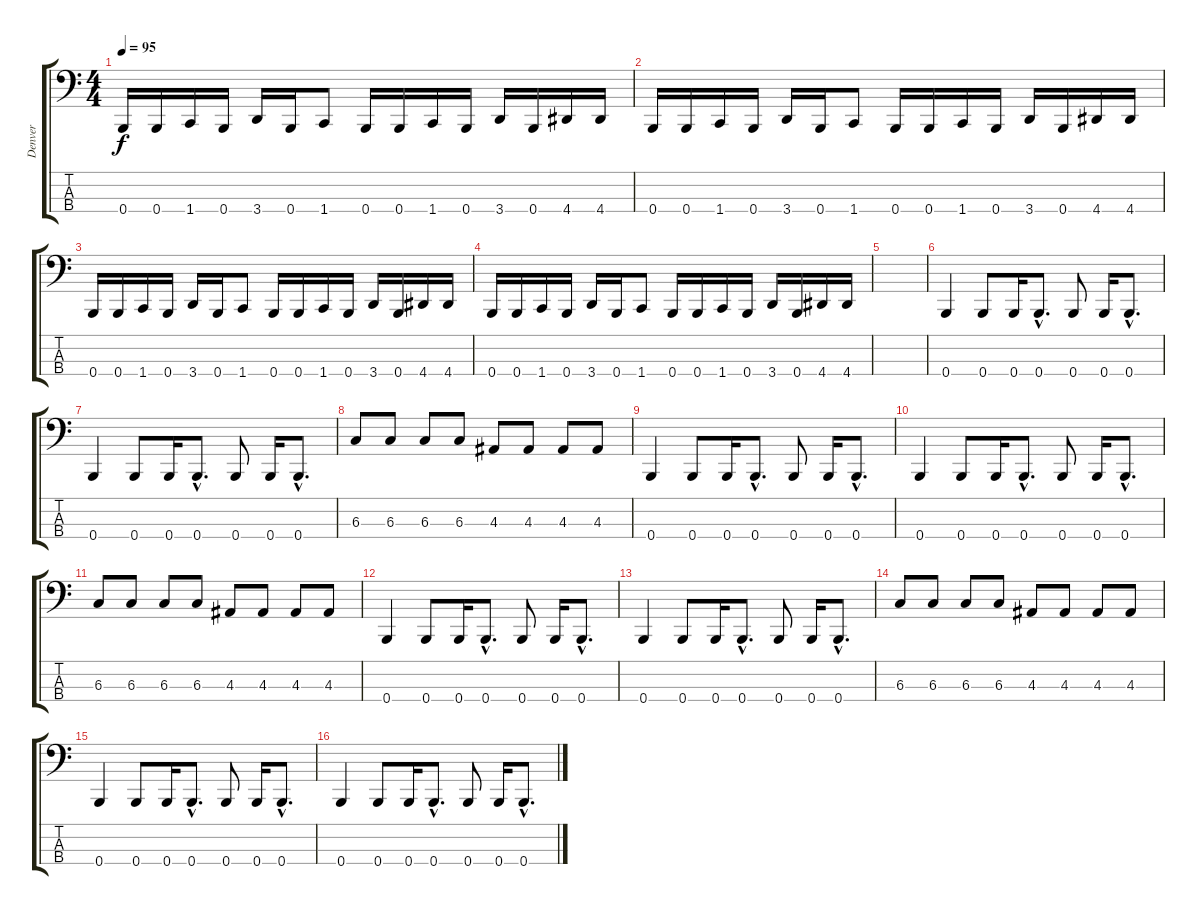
\track ("Denver" "Denver") {instrument electricbassfinger}
\staff {score tabs}
\tuning (E2 B1 Gb1 B0) {hide}
\ts (4 4)
\tempo 95
\clef f4
\ks c
0.4.16{dy f} 0.4.16 1.4.16 0.4.16 3.4.16 0.4.16 1.4.8 0.4.16 0.4.16 1.4.16 0.4.16 3.4.16 0.4.16 4.4.16 4.4.16 |
0.4.16 0.4.16 1.4.16 0.4.16 3.4.16 0.4.16 1.4.8 0.4.16 0.4.16 1.4.16 0.4.16 3.4.16 0.4.16 4.4.16 4.4.16 |
0.4.16 0.4.16 1.4.16 0.4.16 3.4.16 0.4.16 1.4.8 0.4.16 0.4.16 1.4.16 0.4.16 3.4.16 0.4.16 4.4.16 4.4.16 |
0.4.16 0.4.16 1.4.16 0.4.16 3.4.16 0.4.16 1.4.8 0.4.16 0.4.16 1.4.16 0.4.16 3.4.16 0.4.16 4.4.16 4.4.16 |
|
0.4.4 0.4.8 0.4.16 0.4{hac}.8{d} 0.4.8 0.4.16 0.4{hac}.8{d} |
0.4.4 0.4.8 0.4.16 0.4{hac}.8{d} 0.4.8 0.4.16 0.4{hac}.8{d} |
6.3.8 6.3.8 6.3.8 6.3.8 4.3.8 4.3.8 4.3.8 4.3.8 |
0.4.4 0.4.8 0.4.16 0.4{hac}.8{d} 0.4.8 0.4.16 0.4{hac}.8{d} |
0.4.4 0.4.8 0.4.16 0.4{hac}.8{d} 0.4.8 0.4.16 0.4{hac}.8{d} |
6.3.8 6.3.8 6.3.8 6.3.8 4.3.8 4.3.8 4.3.8 4.3.8 |
0.4.4 0.4.8 0.4.16 0.4{hac}.8{d} 0.4.8 0.4.16 0.4{hac}.8{d} |
0.4.4 0.4.8 0.4.16 0.4{hac}.8{d} 0.4.8 0.4.16 0.4{hac}.8{d} |
6.3.8 6.3.8 6.3.8 6.3.8 4.3.8 4.3.8 4.3.8 4.3.8 |
0.4.4 0.4.8 0.4.16 0.4{hac}.8{d} 0.4.8 0.4.16 0.4{hac}.8{d} |
0.4.4 0.4.8 0.4.16 0.4{hac}.8{d} 0.4.8 0.4.16 0.4{hac}.8{d}
